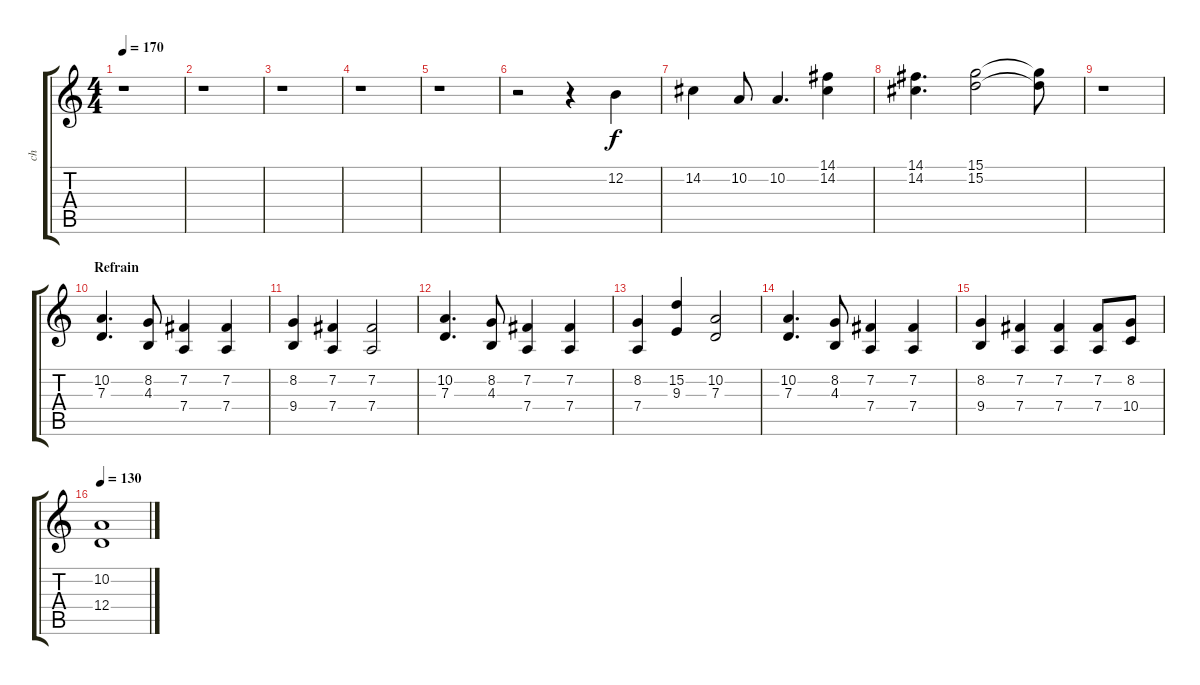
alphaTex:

\track ("ch" "ch") {instrument acousticgrandpiano}
\staff {score tabs}
\tuning (E4 B3 G3 D3 A2 E2) {hide}
\ts (4 4)
\tempo 170
\clef g2
\ks c
r.1{dy mp} |
r.1 |
r.1 |
r.1 |
r.1 |
r.2 r.4 12.2.4{dy f} |
14.2.4 10.2.8 10.2.4{d} (14.1 14.2).4 |
(14.1 14.2).4{d} (15.1 15.2).2 (15.1{t} 15.2{t}).8 |
r.1 |
\section ("" "Refrain")
(10.2 7.3).4{d} (8.2 4.3).8 (7.2 7.4).4 (7.2 7.4).4 |
(8.2 9.4).4 (7.2 7.4).4 (7.2 7.4).2 |
(10.2 7.3).4{d} (8.2 4.3).8 (7.2 7.4).4 (7.2 7.4).4 |
(8.2 7.4).4 (15.2 9.3).4 (10.2 7.3).2 |
(10.2 7.3).4{d} (8.2 4.3).8 (7.2 7.4).4 (7.2 7.4).4 |
(8.2 9.4).4 (7.2 7.4).4 (7.2 7.4).4 (7.2 7.4).8 (8.2 10.4).8 |
\tempo 130
(10.2 12.4).1
